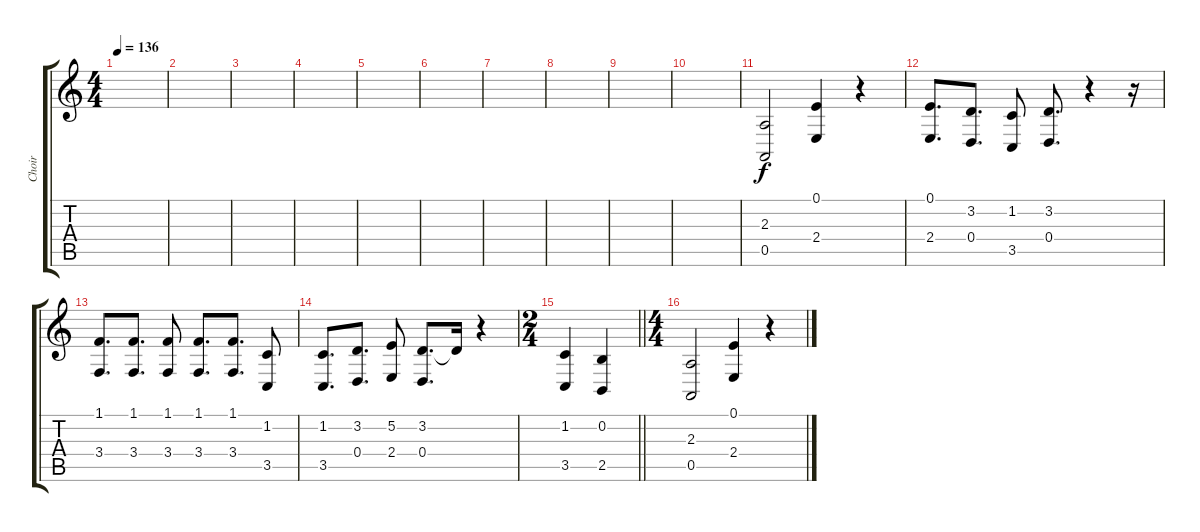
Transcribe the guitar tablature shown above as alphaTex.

\track ("Choir" "Choir") {instrument pad7halo}
\staff {score tabs}
\tuning (E4 B3 G3 D3 A2 E2) {hide}
\ts (4 4)
\tempo 136
\clef g2
\ks c
|
|
|
|
|
|
|
|
|
|
(2.3 0.5).2 (0.1 2.4).4 r.4 |
(0.1 2.4).8{d} (3.2 0.4).8{d} (1.2 3.5).8 (3.2 0.4).8{d} r.4 r.16 |
(1.1 3.4).8{d} (1.1 3.4).8{d} (1.1 3.4).8 (1.1 3.4).8{d} (1.1 3.4).8{d} (1.2 3.5).8 |
(1.2 3.5).8{d} (3.2 0.4).8{d} (5.2 2.4).8 (3.2 0.4).8{d} 3.2{t}.16 r.4 |
\ts (2 4)
\barLineRight lightlight
(1.2 3.5).4 (0.2 2.5).4 |
\ts (4 4)
(2.3 0.5).2 (0.1 2.4).4 r.4
